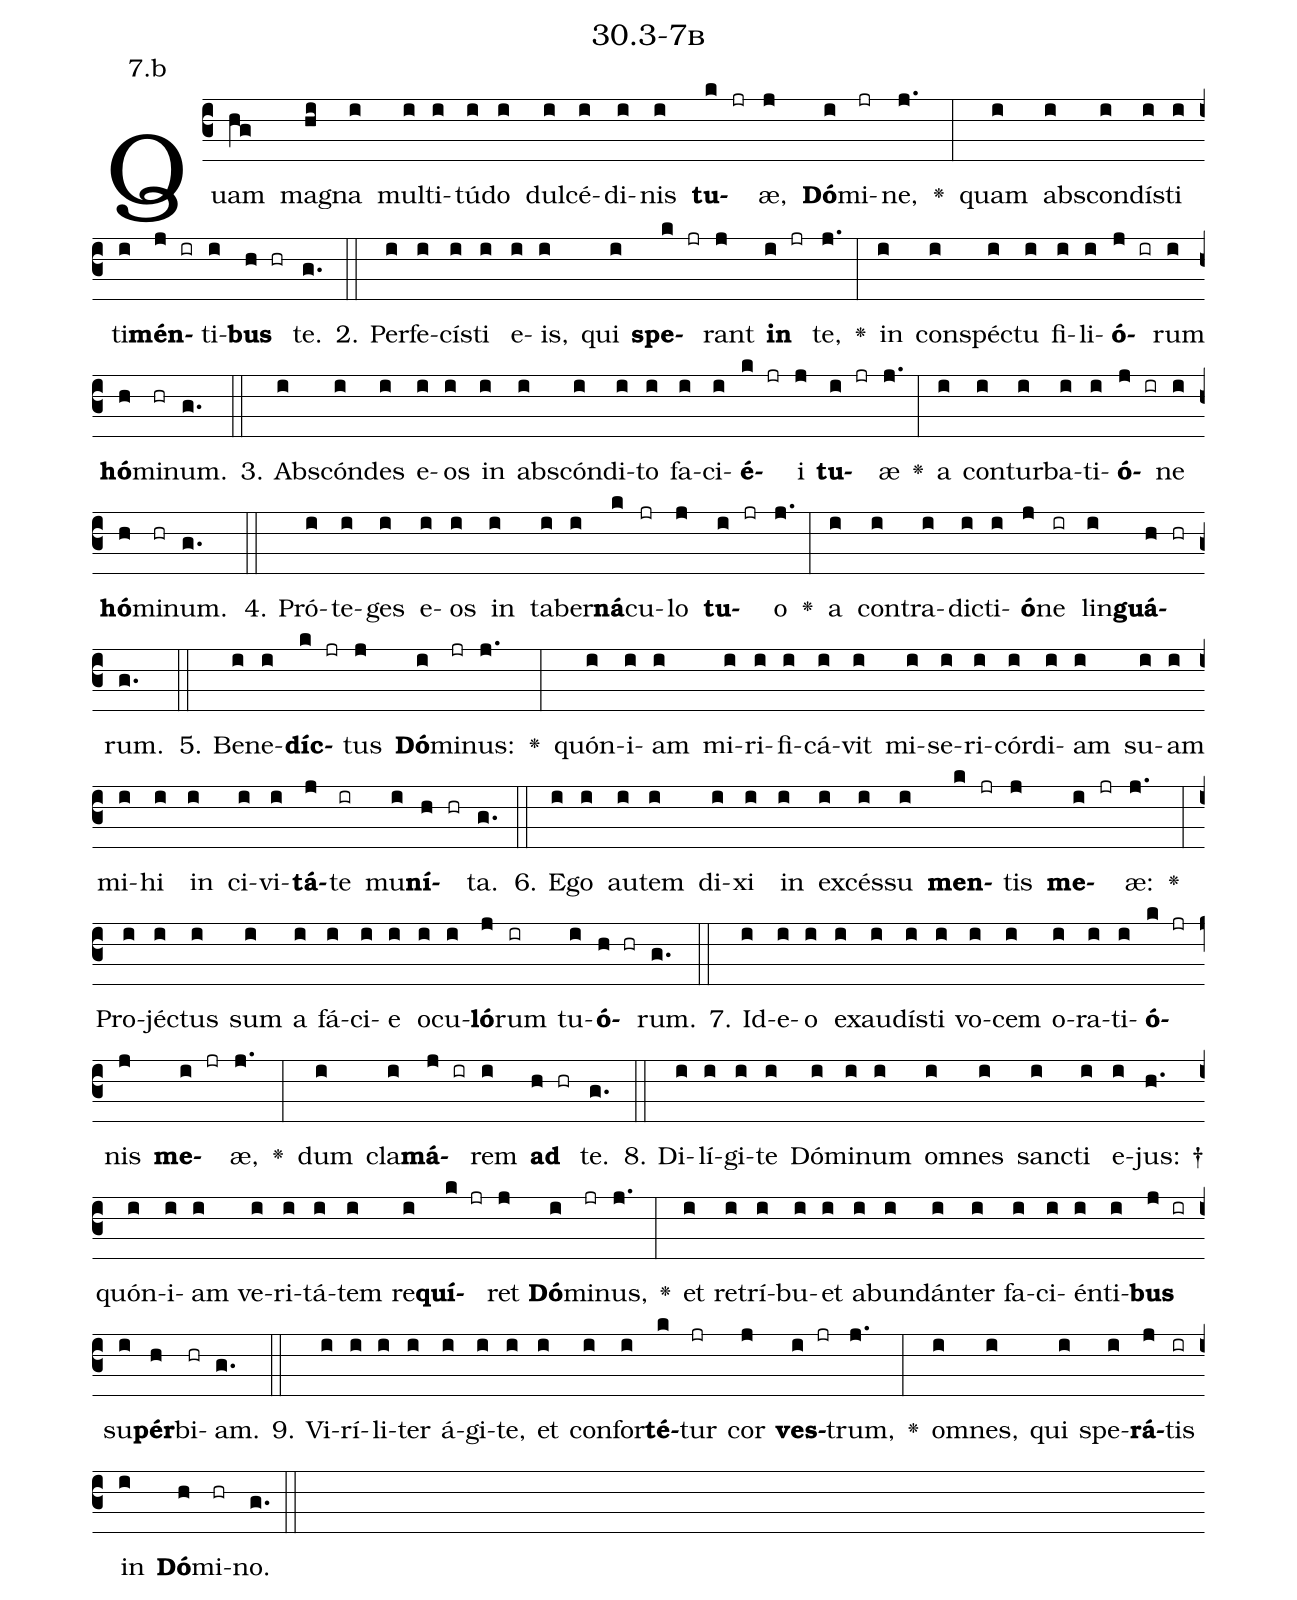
name: 30.3-7b;
annotation: 7.b;
%%
(c3)Quam(hg) ma(hi)gna(i) mul(i)ti(i)tú(i)do(i) dul(i)cé(i)di(i)nis(i) <b>tu</b>(k jr)æ,(j) <b>Dó</b>(i)mi(jr)ne,(j.) <v>\greheightstar</v>(:) quam(i) abs(i)con(i)dís(i)ti(i) ti(i)<b>mén</b>(j ir)ti(i)<b>bus</b>(h hr) te.(g.) (::)
2. Per(i)fe(i)cís(i)ti(i) e(i)is,(i) qui(i) <b>spe</b>(k jr)rant(j) <b>in</b>(i jr) te,(j.) <v>\greheightstar</v>(:) in(i) con(i)spéc(i)tu(i) fi(i)li(i)<b>ó</b>(j ir)rum(i) <b>hó</b>(h)mi(hr)num.(g.) (::)
3. Abs(i)cón(i)des(i) e(i)os(i) in(i) abs(i)cón(i)di(i)to(i) fa(i)ci(i)<b>é</b>(k jr)i(j) <b>tu</b>(i jr)æ(j.) <v>\greheightstar</v>(:) a(i) con(i)tur(i)ba(i)ti(i)<b>ó</b>(j ir)ne(i) <b>hó</b>(h)mi(hr)num.(g.) (::)
4. Pró(i)te(i)ges(i) e(i)os(i) in(i) ta(i)ber(i)<b>ná</b>(k)cu(jr)lo(j) <b>tu</b>(i jr)o(j.) <v>\greheightstar</v>(:) a(i) con(i)tra(i)dic(i)ti(i)<b>ó</b>(j)ne(ir) lin(i)<b>guá</b>(h hr)rum.(g.) (::)
5. Be(i)ne(i)<b>díc</b>(k jr)tus(j) <b>Dó</b>(i)mi(jr)nus:(j.) <v>\greheightstar</v>(:) quón(i)i(i)am(i) mi(i)ri(i)fi(i)cá(i)vit(i) mi(i)se(i)ri(i)cór(i)di(i)am(i) su(i)am(i) mi(i)hi(i) in(i) ci(i)vi(i)<b>tá</b>(j)te(ir) mu(i)<b>ní</b>(h hr)ta.(g.) (::)
6. E(i)go(i) au(i)tem(i) di(i)xi(i) in(i) ex(i)cés(i)su(i) <b>men</b>(k jr)tis(j) <b>me</b>(i jr)æ:(j.) <v>\greheightstar</v>(:) Pro(i)jéc(i)tus(i) sum(i) a(i) fá(i)ci(i)e(i) o(i)cu(i)<b>ló</b>(j)rum(ir) tu(i)<b>ó</b>(h hr)rum.(g.) (::)
7. Id(i)e(i)o(i) ex(i)au(i)dís(i)ti(i) vo(i)cem(i) o(i)ra(i)ti(i)<b>ó</b>(k jr)nis(j) <b>me</b>(i jr)æ,(j.) <v>\greheightstar</v>(:) dum(i) cla(i)<b>má</b>(j ir)rem(i) <b>ad</b>(h hr) te.(g.) (::)
8. Di(i)lí(i)gi(i)te(i) Dó(i)mi(i)num(i) om(i)nes(i) sanc(i)ti(i) e(i)jus: †(h.) quón(i)i(i)am(i) ve(i)ri(i)tá(i)tem(i) re(i)<b>quí</b>(k jr)ret(j) <b>Dó</b>(i)mi(jr)nus,(j.) <v>\greheightstar</v>(:) et(i) re(i)trí(i)bu(i)et(i) ab(i)un(i)dán(i)ter(i) fa(i)ci(i)én(i)ti(i)<b>bus</b>(j ir) su(i)<b>pér</b>(h)bi(hr)am.(g.) (::)
9. Vi(i)rí(i)li(i)ter(i) á(i)gi(i)te,(i) et(i) con(i)for(i)<b>té</b>(k)tur(jr) cor(j) <b>ves</b>(i jr)trum,(j.) <v>\greheightstar</v>(:) om(i)nes,(i) qui(i) spe(i)<b>rá</b>(j)tis(ir) in(i) <b>Dó</b>(h)mi(hr)no.(g.) (::)
